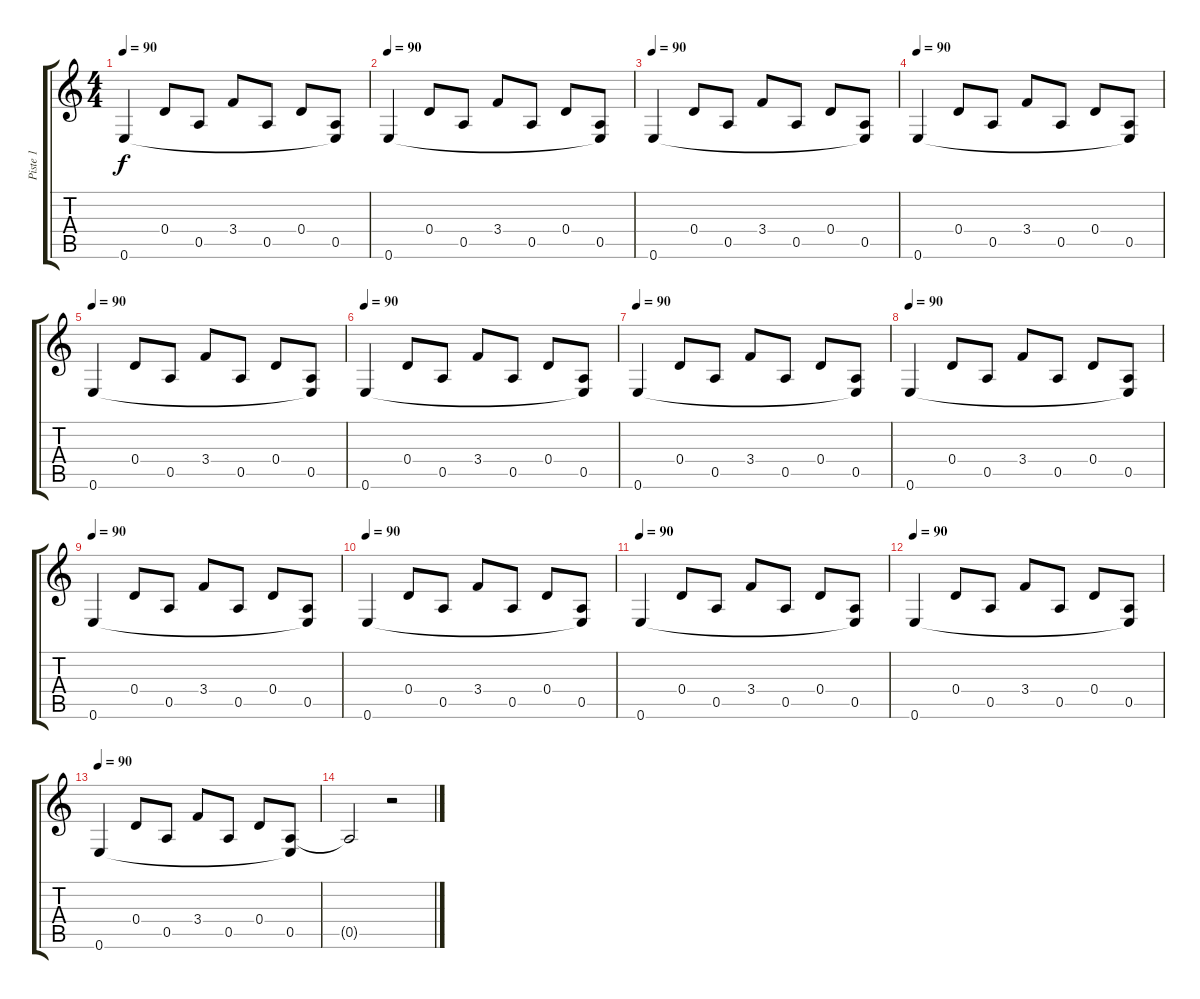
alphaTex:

\track ("Piste 1" "Piste 1") {instrument guitarharmonics}
\staff {score tabs}
\tuning (E4 B3 G3 D3 A2 E2) {hide}
\ts (4 4)
\tempo 90
\clef g2
\ks c
0.6.4{dy f} 0.4.8 0.5.8 3.4.8 0.5.8 0.4.8 (0.5 0.6{t}).8 |
\tempo 90
0.6.4 0.4.8 0.5.8 3.4.8 0.5.8 0.4.8 (0.5 0.6{t}).8 |
\tempo 90
0.6.4 0.4.8 0.5.8 3.4.8 0.5.8 0.4.8 (0.5 0.6{t}).8 |
\tempo 90
0.6.4 0.4.8 0.5.8 3.4.8 0.5.8 0.4.8 (0.5 0.6{t}).8 |
\tempo 90
0.6.4 0.4.8 0.5.8 3.4.8 0.5.8 0.4.8 (0.5 0.6{t}).8 |
\tempo 90
0.6.4 0.4.8 0.5.8 3.4.8 0.5.8 0.4.8 (0.5 0.6{t}).8 |
\tempo 90
0.6.4 0.4.8 0.5.8 3.4.8 0.5.8 0.4.8 (0.5 0.6{t}).8 |
\tempo 90
0.6.4 0.4.8 0.5.8 3.4.8 0.5.8 0.4.8 (0.5 0.6{t}).8 |
\tempo 90
0.6.4 0.4.8 0.5.8 3.4.8 0.5.8 0.4.8 (0.5 0.6{t}).8 |
\tempo 90
0.6.4 0.4.8 0.5.8 3.4.8 0.5.8 0.4.8 (0.5 0.6{t}).8 |
\tempo 90
0.6.4 0.4.8 0.5.8 3.4.8 0.5.8 0.4.8 (0.5 0.6{t}).8 |
\tempo 90
0.6.4 0.4.8 0.5.8 3.4.8 0.5.8 0.4.8 (0.5 0.6{t}).8 |
\tempo 90
0.6.4 0.4.8 0.5.8 3.4.8 0.5.8 0.4.8 (0.5 0.6{t}).8 |
0.5{t}.2 r.2
